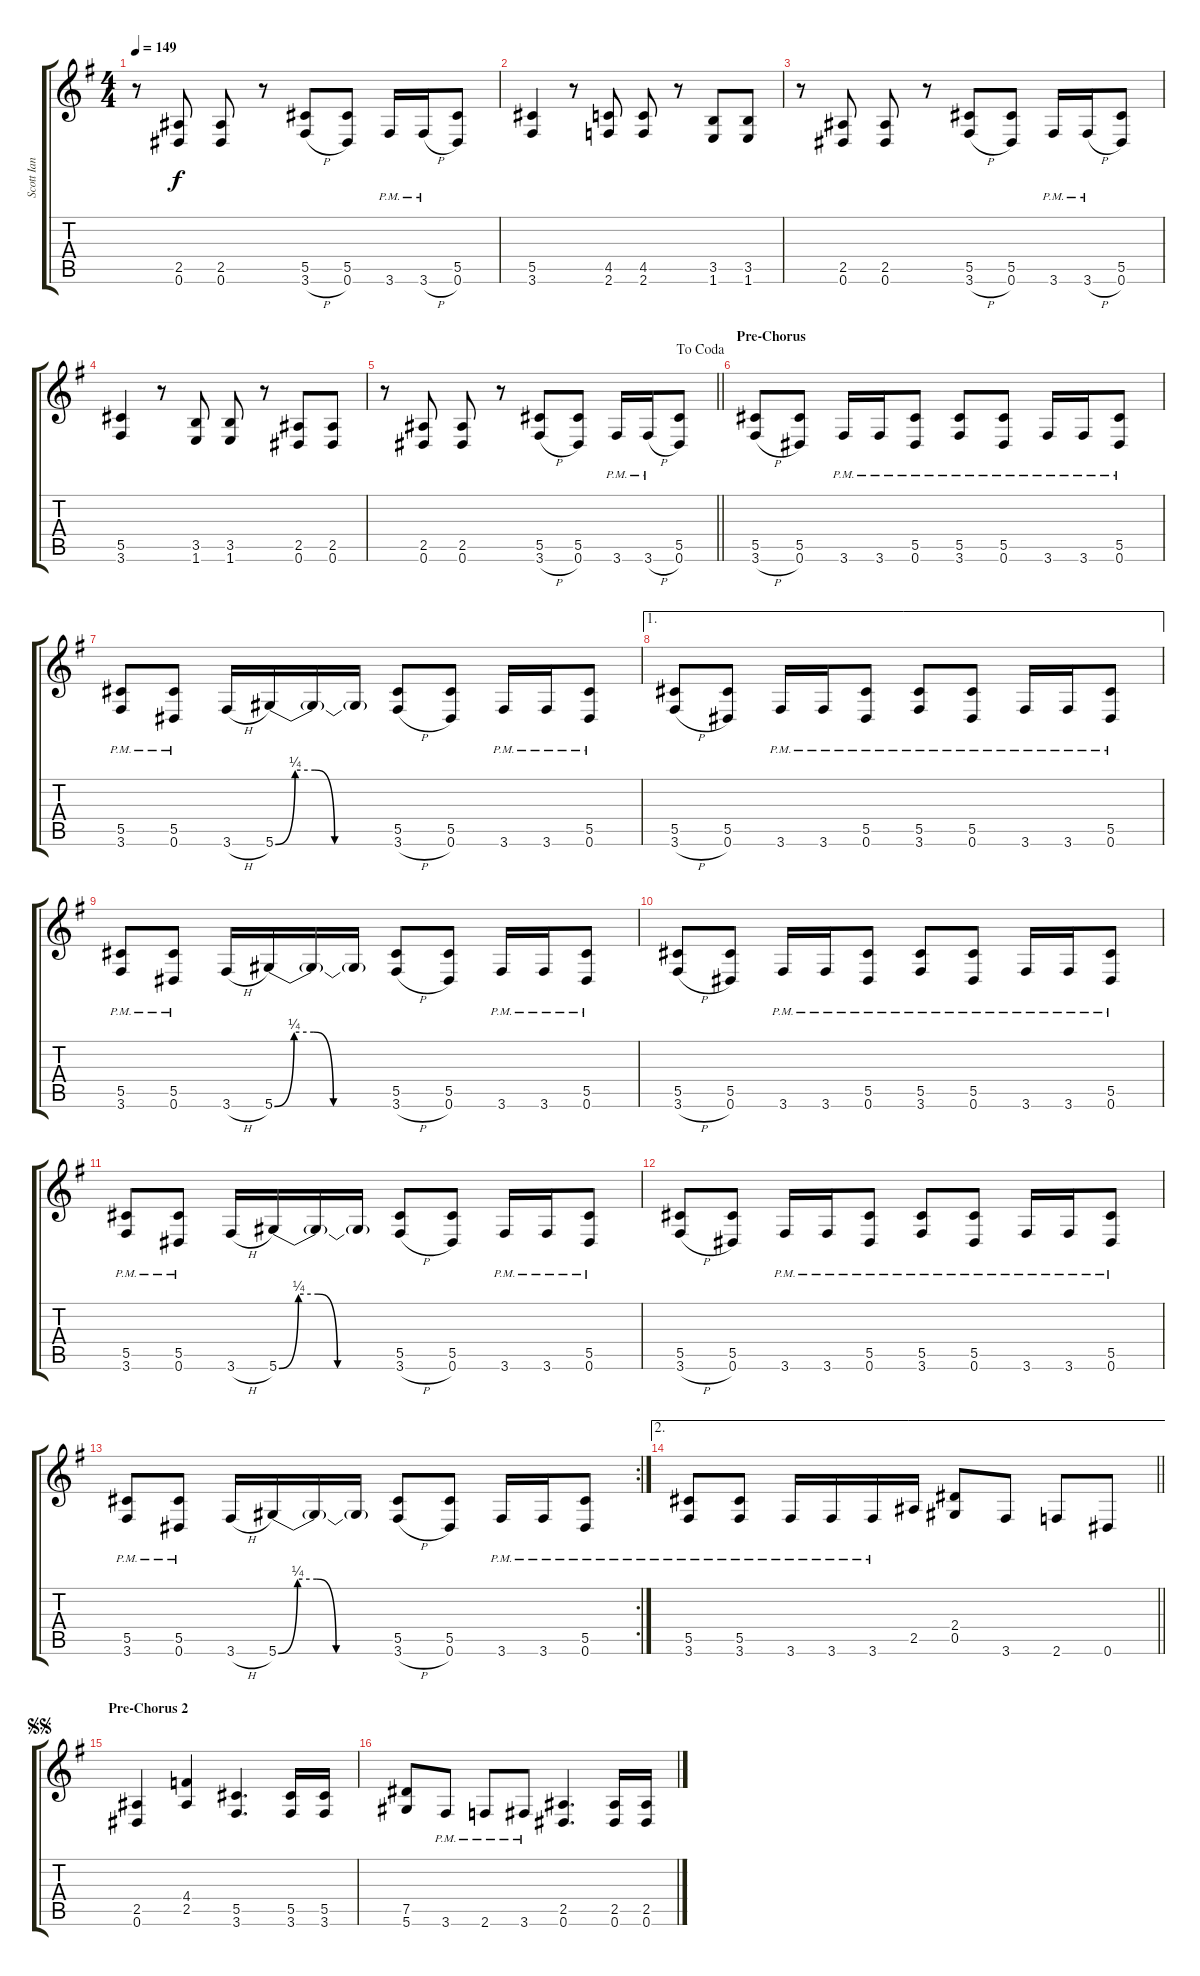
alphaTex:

\track ("Scott Ian" "Scott Ian") {instrument distortionguitar}
\staff {score tabs}
\tuning (Eb4 Bb3 Gb3 Db3 Ab2 Eb2) {hide}
\ts (4 4)
\tempo 149
\clef g2
\ks g
r.8{dy f} (2.5 0.6).8 (2.5 0.6).8 r.8 (5.5 3.6{h}).8 (5.5 0.6).8 3.6{pm}.16 3.6{h pm}.16 (5.5 0.6).8 |
(5.5 3.6).4 r.8 (4.5 2.6).8 (4.5 2.6).8 r.8 (3.5 1.6).8 (3.5 1.6).8 |
r.8 (2.5 0.6).8 (2.5 0.6).8 r.8 (5.5 3.6{h}).8 (5.5 0.6).8 3.6{pm}.16 3.6{h pm}.16 (5.5 0.6).8 |
(5.5 3.6).4 r.8 (3.5 1.6).8 (3.5 1.6).8 r.8 (2.5 0.6).8 (2.5 0.6).8 |
\jump dacoda
\barLineRight lightlight
r.8 (2.5 0.6).8 (2.5 0.6).8 r.8 (5.5 3.6{h}).8 (5.5 0.6).8 3.6{pm}.16 3.6{h pm}.16 (5.5 0.6).8 |
\section ("" "Pre-Chorus")
(5.5 3.6{h}).8 (5.5 0.6).8 3.6{pm}.16 3.6{pm}.16 (5.5{pm} 0.6{pm}).8 (5.5{pm} 3.6{pm}).8 (5.5{pm} 0.6{pm}).8 3.6{pm}.16 3.6{pm}.16 (5.5{pm} 0.6{pm}).8 |
(5.5{pm} 3.6{pm}).8 (5.5{pm} 0.6{pm}).8 3.6{h}.16 5.6{be (custom 0 0 10 1 20 1 30 0 60 0)}.16 5.6{t}.16 5.6{t}.16 (5.5 3.6{h}).8 (5.5 0.6).8 3.6{pm}.16 3.6{pm}.16 (5.5{pm} 0.6{pm}).8 |
\ae 1
(5.5 3.6{h}).8 (5.5 0.6).8 3.6{pm}.16 3.6{pm}.16 (5.5{pm} 0.6{pm}).8 (5.5{pm} 3.6{pm}).8 (5.5{pm} 0.6{pm}).8 3.6{pm}.16 3.6{pm}.16 (5.5{pm} 0.6{pm}).8 |
(5.5{pm} 3.6{pm}).8 (5.5{pm} 0.6{pm}).8 3.6{h}.16 5.6{be (custom 0 0 10 1 20 1 30 0 60 0)}.16 5.6{t}.16 5.6{t}.16 (5.5 3.6{h}).8 (5.5 0.6).8 3.6{pm}.16 3.6{pm}.16 (5.5{pm} 0.6{pm}).8 |
(5.5 3.6{h}).8 (5.5 0.6).8 3.6{pm}.16 3.6{pm}.16 (5.5{pm} 0.6{pm}).8 (5.5{pm} 3.6{pm}).8 (5.5{pm} 0.6{pm}).8 3.6{pm}.16 3.6{pm}.16 (5.5{pm} 0.6{pm}).8 |
(5.5{pm} 3.6{pm}).8 (5.5{pm} 0.6{pm}).8 3.6{h}.16 5.6{be (custom 0 0 10 1 20 1 30 0 60 0)}.16 5.6{t}.16 5.6{t}.16 (5.5 3.6{h}).8 (5.5 0.6).8 3.6{pm}.16 3.6{pm}.16 (5.5{pm} 0.6{pm}).8 |
(5.5 3.6{h}).8 (5.5 0.6).8 3.6{pm}.16 3.6{pm}.16 (5.5{pm} 0.6{pm}).8 (5.5{pm} 3.6{pm}).8 (5.5{pm} 0.6{pm}).8 3.6{pm}.16 3.6{pm}.16 (5.5{pm} 0.6{pm}).8 |
\rc 2
(5.5{pm} 3.6{pm}).8 (5.5{pm} 0.6{pm}).8 3.6{h}.16 5.6{be (custom 0 0 10 1 20 1 30 0 60 0)}.16 5.6{t}.16 5.6{t}.16 (5.5 3.6{h}).8 (5.5 0.6).8 3.6{pm}.16 3.6{pm}.16 (5.5{pm} 0.6{pm}).8 |
\ae 2
\barLineRight lightlight
(5.5{pm} 3.6{pm}).8 (5.5{pm} 3.6{pm}).8 3.6{pm}.16 3.6{pm}.16 3.6{pm}.16 2.5.16 (2.4 0.5).8 3.6.8 2.6.8 0.6.8 |
\section ("" "Pre-Chorus 2")
\jump segnosegno
(2.5 0.6).4 (4.4 2.5).4 (5.5 3.6).4{d} (5.5 3.6).16 (5.5 3.6).16 |
(7.5 5.6).8 3.6{pm}.8 2.6{pm}.8 3.6{pm}.8 (2.5 0.6).4{d} (2.5 0.6).16 (2.5 0.6).16
